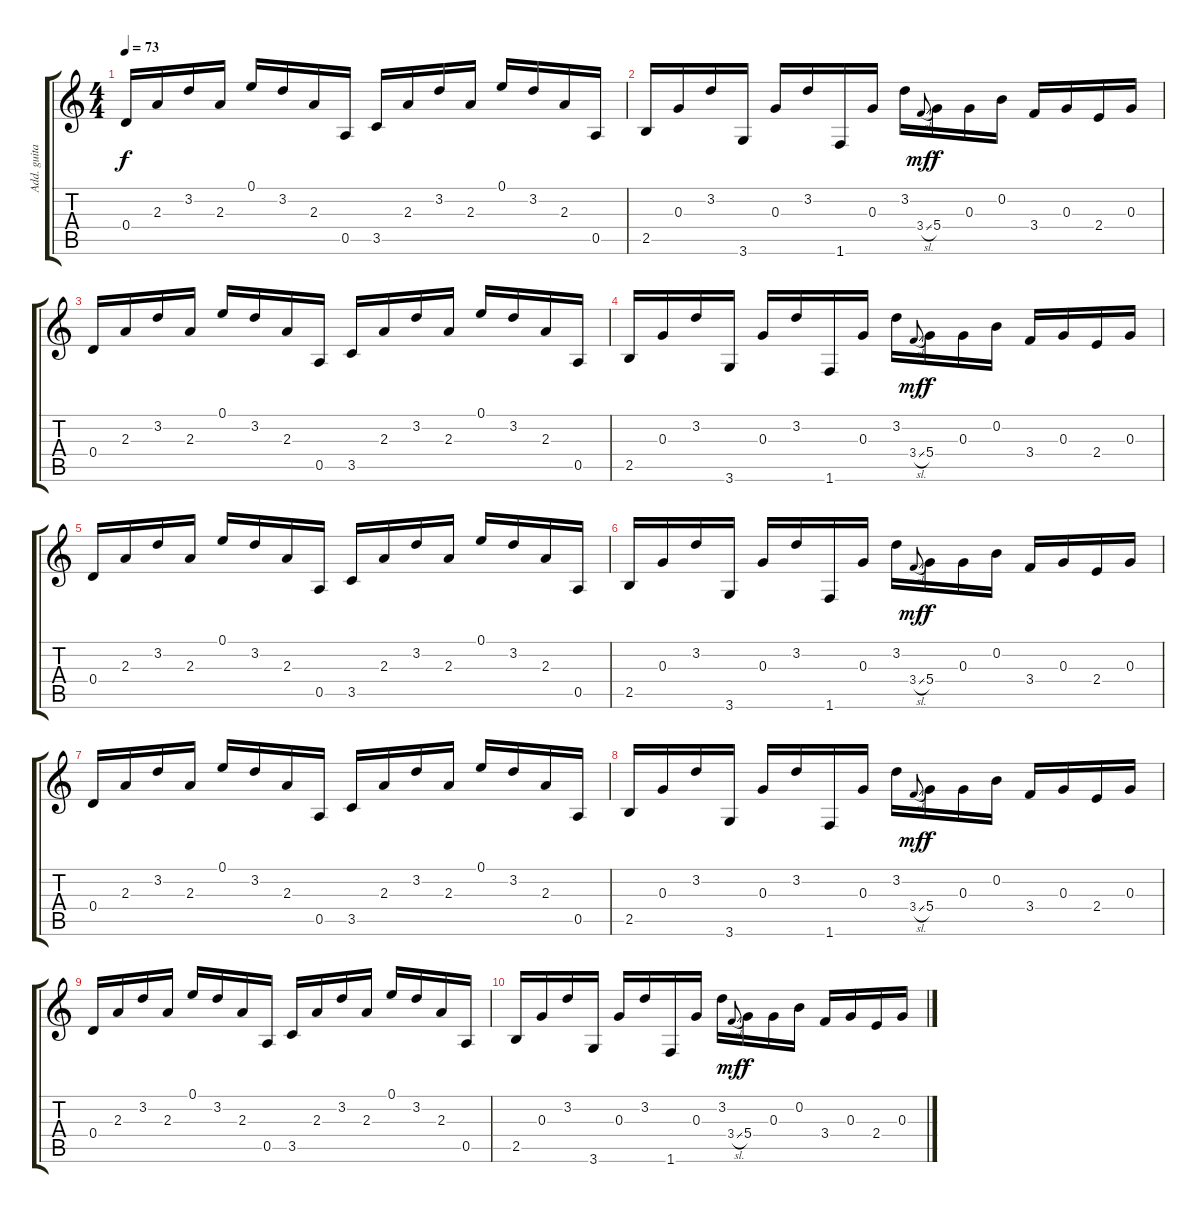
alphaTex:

\track ("Add. guitar I" "Add. guita") {instrument electricguitarclean}
\staff {score tabs}
\tuning (E4 B3 G3 D3 A2 E2) {hide}
\ts (4 4)
\tempo 73
\clef g2
\ks c
0.4.16{dy f} 2.3.16 3.2.16 2.3.16 0.1.16 3.2.16 2.3.16 0.5.16 3.5.16 2.3.16 3.2.16 2.3.16 0.1.16 3.2.16 2.3.16 0.5.16 |
2.5.16 0.3.16 3.2.16 3.6.16 0.3.16 3.2.16 1.6.16 0.3.16 3.2.16 3.4{sl}.8{gr onbeat dy mf} 5.4.16{dy f} 0.3.16 0.2.16 3.4.16 0.3.16 2.4.16 0.3.16 |
0.4.16 2.3.16 3.2.16 2.3.16 0.1.16 3.2.16 2.3.16 0.5.16 3.5.16 2.3.16 3.2.16 2.3.16 0.1.16 3.2.16 2.3.16 0.5.16 |
2.5.16 0.3.16 3.2.16 3.6.16 0.3.16 3.2.16 1.6.16 0.3.16 3.2.16 3.4{sl}.8{gr onbeat dy mf} 5.4.16{dy f} 0.3.16 0.2.16 3.4.16 0.3.16 2.4.16 0.3.16 |
0.4.16 2.3.16 3.2.16 2.3.16 0.1.16 3.2.16 2.3.16 0.5.16 3.5.16 2.3.16 3.2.16 2.3.16 0.1.16 3.2.16 2.3.16 0.5.16 |
2.5.16 0.3.16 3.2.16 3.6.16 0.3.16 3.2.16 1.6.16 0.3.16 3.2.16 3.4{sl}.8{gr onbeat dy mf} 5.4.16{dy f} 0.3.16 0.2.16 3.4.16{volume 0} 0.3.16 2.4.16 0.3.16 |
0.4.16 2.3.16 3.2.16 2.3.16 0.1.16 3.2.16 2.3.16 0.5.16 3.5.16 2.3.16 3.2.16 2.3.16 0.1.16 3.2.16 2.3.16 0.5.16 |
2.5.16 0.3.16 3.2.16 3.6.16 0.3.16 3.2.16 1.6.16 0.3.16 3.2.16 3.4{sl}.8{gr onbeat dy mf} 5.4.16{dy f} 0.3.16 0.2.16 3.4.16 0.3.16 2.4.16 0.3.16 |
0.4.16 2.3.16 3.2.16 2.3.16 0.1.16 3.2.16 2.3.16 0.5.16 3.5.16 2.3.16 3.2.16 2.3.16 0.1.16 3.2.16 2.3.16 0.5.16 |
2.5.16 0.3.16 3.2.16 3.6.16 0.3.16 3.2.16 1.6.16 0.3.16 3.2.16 3.4{sl}.8{gr onbeat dy mf} 5.4.16{dy f} 0.3.16 0.2.16 3.4.16 0.3.16 2.4.16 0.3.16
